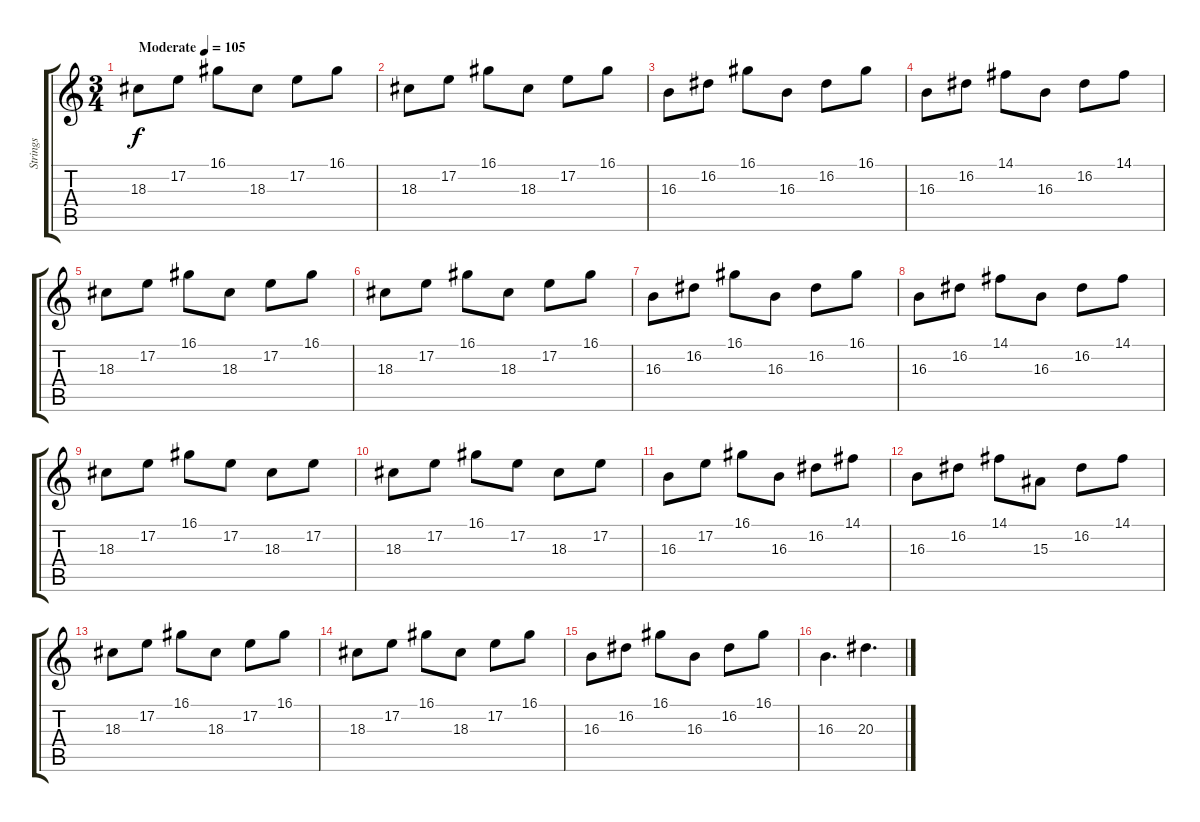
\track ("Strings" "Strings") {instrument stringensemble1}
\staff {score tabs}
\tuning (E4 B3 G3 D3 A2 E2) {hide}
\ts (3 4)
\tempo (105 "Moderate")
\clef g2
\ks c
18.3.8{dy f instrument stringensemble1} 17.2.8 16.1.8 18.3.8 17.2.8 16.1.8 |
18.3.8 17.2.8 16.1.8 18.3.8 17.2.8 16.1.8 |
16.3.8 16.2.8 16.1.8 16.3.8 16.2.8 16.1.8 |
16.3.8 16.2.8 14.1.8 16.3.8 16.2.8 14.1.8 |
18.3.8 17.2.8 16.1.8 18.3.8 17.2.8 16.1.8 |
18.3.8 17.2.8 16.1.8 18.3.8 17.2.8 16.1.8 |
16.3.8 16.2.8 16.1.8 16.3.8 16.2.8 16.1.8 |
16.3.8 16.2.8 14.1.8 16.3.8 16.2.8 14.1.8 |
18.3.8 17.2.8 16.1.8 17.2.8 18.3.8 17.2.8 |
18.3.8 17.2.8 16.1.8 17.2.8 18.3.8 17.2.8 |
16.3.8 17.2.8 16.1.8 16.3.8 16.2.8 14.1.8 |
16.3.8 16.2.8 14.1.8 15.3.8 16.2.8 14.1.8 |
18.3.8 17.2.8 16.1.8 18.3.8 17.2.8 16.1.8 |
18.3.8 17.2.8 16.1.8 18.3.8 17.2.8 16.1.8 |
16.3.8 16.2.8 16.1.8 16.3.8 16.2.8 16.1.8 |
16.3.4{d} 20.3.4{d}
